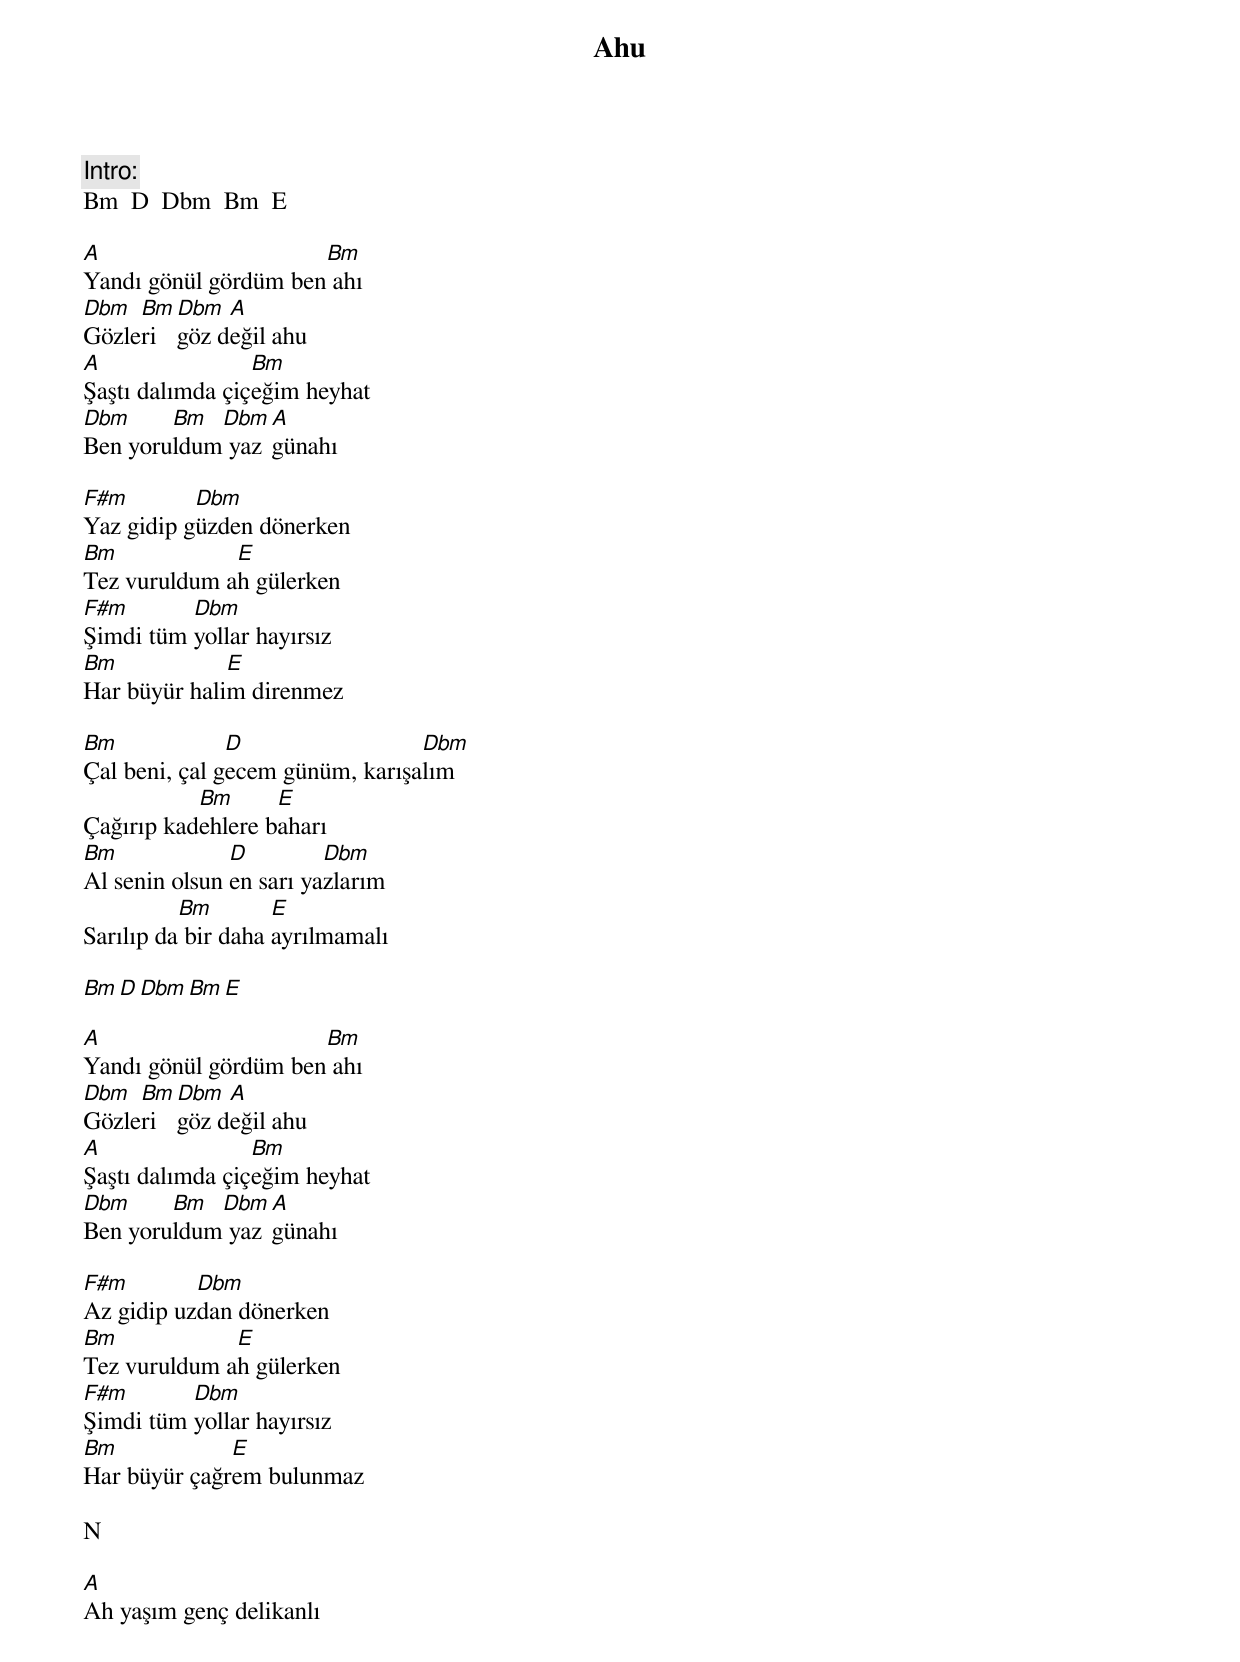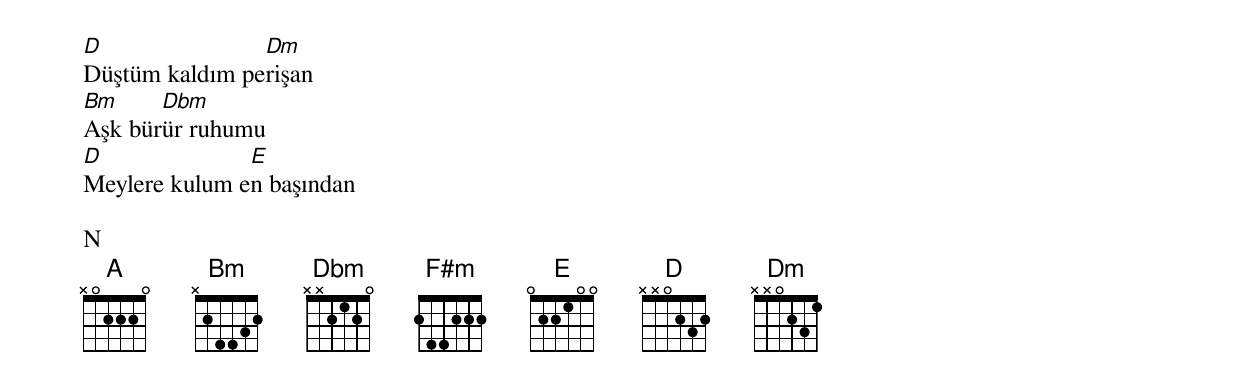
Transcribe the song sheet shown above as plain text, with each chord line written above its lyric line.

{title: Ahu}
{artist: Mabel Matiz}

Intro:
Bm  D  Dbm  Bm  E

A                     Bm
Yandı gönül gördüm ben ahı
Dbm  Bm Dbm  A
Gözleri göz değil ahu
A                Bm
Şaştı dalımda çiçeğim heyhat
Dbm     Bm  Dbm  A
Ben yoruldum yaz günahı

F#m        Dbm
Yaz gidip güzden dönerken
Bm            E
Tez vuruldum ah gülerken
F#m       Dbm
Şimdi tüm yollar hayırsız
Bm            E
Har büyür halim direnmez

Bm             D                 Dbm
Çal beni, çal gecem günüm, karışalım
           Bm      E
Çağırıp kadehlere baharı
Bm             D         Dbm
Al senin olsun en sarı yazlarım
          Bm        E
Sarılıp da bir daha ayrılmamalı

Bm  D  Dbm  Bm  E

A                     Bm
Yandı gönül gördüm ben ahı
Dbm  Bm Dbm  A
Gözleri göz değil ahu
A                Bm
Şaştı dalımda çiçeğim heyhat
Dbm     Bm  Dbm  A
Ben yoruldum yaz günahı

F#m        Dbm
Az gidip uzdan dönerken
Bm            E
Tez vuruldum ah gülerken
F#m       Dbm
Şimdi tüm yollar hayırsız
Bm            E
Har büyür çağrem bulunmaz

N

A
Ah yaşım genç delikanlı
D               Dm
Düştüm kaldım perişan
Bm     Dbm
Aşk bürür ruhumu
D              E
Meylere kulum en başından

N
